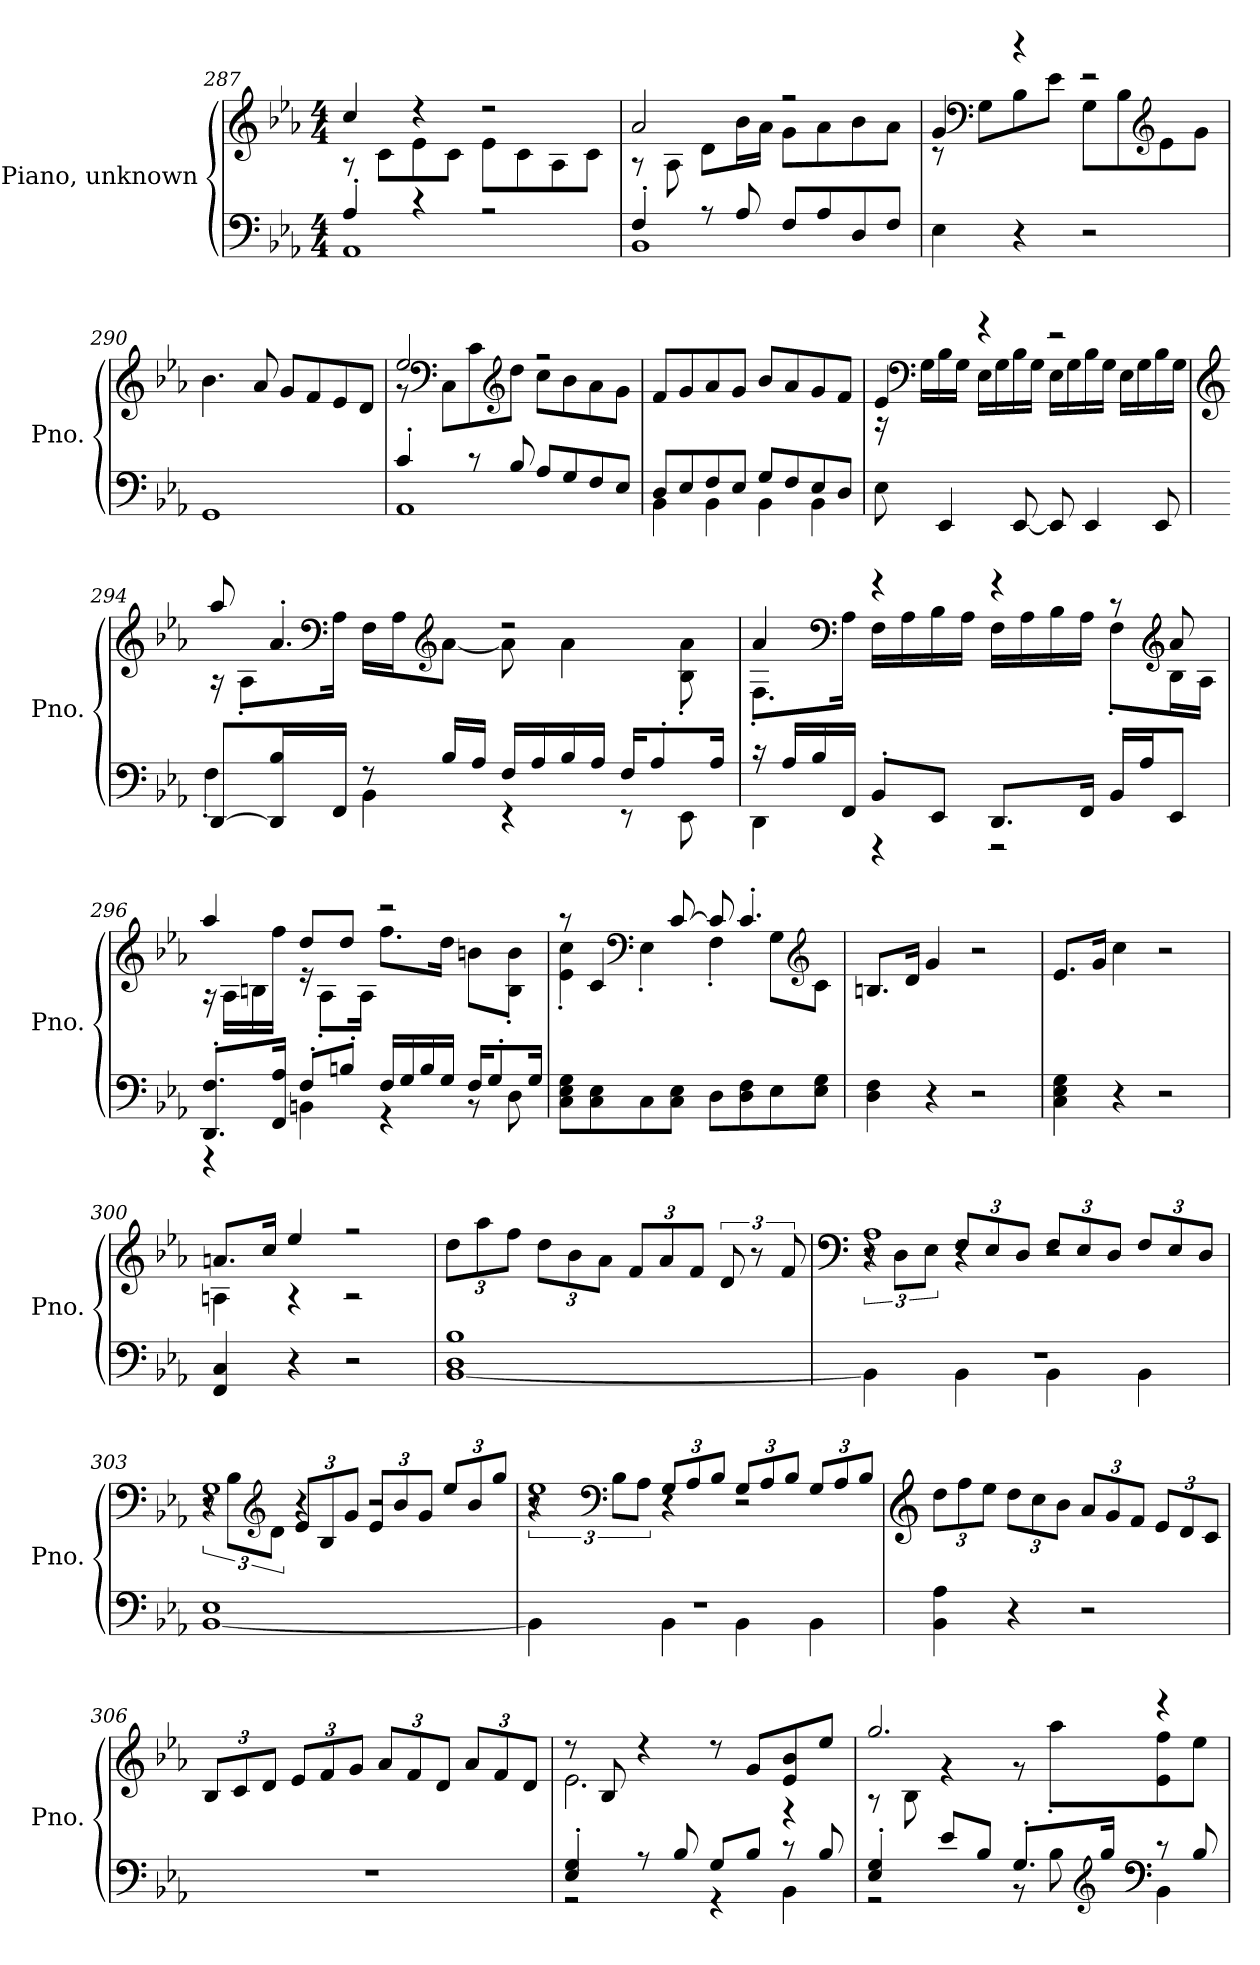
**kern	**kern
*part1	*part1
*staff2	*staff1
*I"Piano, unknown	*
*I'Pno.	*
*clefF4	*clefG2
*k[b-e-a-]	*k[b-e-a-]
*M4/4	*M4/4
=287	=287
*^	*^
4A-'/	1AA-	4cc/	8r
.	.	.	8c\L
4r	.	4r	8e-\
.	.	.	8c\J
2r	.	2r	8e-\L
.	.	.	8c\
.	.	.	8A-\
.	.	.	8c\J
!!LO:LB:g=z	!!
=288	=288	=288	=288
4F'/	1BB-	2a-/	8r
.	.	.	8A-\
8r	.	.	8d\L
8A-/	.	.	16b-\L
.	.	.	16a-\JJ
8F/L	.	2r	8g\L
8A-/	.	.	8a-\
8D/	.	.	8b-\
8F/J	.	.	8a-\J
*v	*v	*	*
=289	=289	=289
4E-\	4g/	8r
*	*clefF4	*
.	.	8G\L
4r	4r	8B-\
.	.	8e-\J
2r	2r	8G\L
.	.	8B-\
*	*clefG2	*
.	.	8e-\
.	.	8g\J
*	*v	*v
=290	=290
1GG	4.b-\
.	8a-/
.	8g/L
.	8f/
.	8e-/
.	8d/J
=291	=291
*^	*^
4c'/	1AA-	2ee-/	8r
*	*	*clefF4	*
.	.	.	8C\L
8r	.	.	8c\
*	*	*clefG2	*
8B-/	.	.	8dd\J
8A-/L	.	2r	8cc\L
8G/	.	.	8b-\
8F/	.	.	8a-\
8E-/J	.	.	8g\J
*	*	*v	*v
!!LO:LB:g=z
=292	=292	=292
8D/L	4BB-\	8f/L
8E-/	.	8g/
8F/	4BB-\	8a-/
8E-/J	.	8g/J
8G/L	4BB-\	8b-/L
8F/	.	8a-/
8E-/	4BB-\	8g/
8D/J	.	8f/J
*v	*v	*
=293	=293
*	*^
8E-\	4e-/	16r
*	*clefF4	*
.	.	16G\LL
4EE-/	.	16B-\
.	.	16G\JJ
.	4r	16E-\LL
.	.	16G\
[8EE-/	.	16B-\
.	.	16G\JJ
8EE-/]	2r	16E-\LL
.	.	16G\
4EE-/	.	16B-\
.	.	16G\JJ
.	.	16E-\LL
.	.	16G\
8EE-/	.	16B-\
.	.	16G\JJ
!!LO:LB:g=z	!!
=294	=294	=294
*	*clefG2	*
*^	*	*
[8DD/L	4F'\	8aa-/	16r
.	.	.	8A-'\L
16DD/] 16B-/L	.	4.a-'/	.
*	*	*clefF4	*
16FF/JJ	.	.	16A-\Jk
8r	4BB-\	.	16F\LL
.	.	.	16A-\J
*	*	*clefG2	*
16B-/LL	.	.	[8a-\J
16A-/JJ	.	.	.
16F/LL	4r	2r	8a-\]
16A-/	.	.	.
16B-/	.	.	4a-\
16A-/JJ	.	.	.
16F/KL	8r	.	.
8A-'/	.	.	.
.	8EE-\	.	8B-\' 8a-\'
16A-/Jk	.	.	.
=295	=295	=295	=295
16r	4DD\	4a-/	8.F'\L
16A-/LL	.	.	.
16B-/	.	.	.
*	*	*clefF4	*
16FF/JJ	.	.	16A-\Jk
8BB-'/L	4r	4r	16F\LL
.	.	.	16A-\
8EE-/J	.	.	16B-\
.	.	.	16A-\JJ
8.DD/L	2r	4r	16F\LL
.	.	.	16A-\
.	.	.	16B-\
16FF/Jk	.	.	16A-\JJ
16BB-/LL	.	8r	8F'\L
16A-/J	.	.	.
*	*	*clefG2	*
8EE-/J	.	8a-/	16B-\L
.	.	.	16A-\JJ
!!LO:PB:g=z	!!
=296	=296	=296	=296
8.DD/' 8.F/'L	4r	4aa-/	16r
.	.	.	16A-\LL
.	.	.	16Bn\
16FF/ 16A-/Jk	.	.	16ff\JJ
8F'/L	4BBn\	8dd/L	16r
.	.	.	8A-'\L
8Bn'/J	.	8dd/J	.
.	.	.	16A-\Jk
16F/LL	4r	2r	8.ff\L
16G/	.	.	.
16B/	.	.	.
16G/JJ	.	.	16dd\Jk
16F/KL	8r	.	8bn\L
8G'/	.	.	.
.	8D\	.	8B\' 8b\'J
16G/Jk	.	.	.
*v	*v	*	*
=297	=297	=297
8C\ 8E-\ 8G\L	8r	4e-\' 4cc\'
8C\ 8E-\	4c/	.
*	*clefF4	*
8C\	.	4E-'\
8C\ 8E-\J	[8c/	.
8D\L	8c/]	4F'\
8D\ 8F\	4.c'/	.
8E-\	.	8G\L
*	*clefG2	*
8E-\ 8G\J	.	8c\J
*	*v	*v
=298	=298
4D\ 4F\	8.Bn/L
.	16d/Jk
4r	4g/
2r	2r
=299	=299
4C\ 4E-\ 4G\	8.e-/L
.	16g/Jk
4r	4cc\
2r	2r
!!LO:LB:g=z
=300	=300
*	*^
4FF/ 4C/	8.an/L	4An\
.	16cc/Jk	.
4r	4ee-/	4r
2r	2r	2r
*	*v	*v
=301	=301
*^	*
*	*	*Xbrackettup
1D 1B-	[1BB-	12dd\L
.	.	12aa-\
.	.	12ff\J
.	.	12dd\L
.	.	12b-\
.	.	12a-\J
.	.	12f/L
.	.	12a-/
.	.	12f/J
*	*	*brackettup
.	.	12d/
.	.	12r
.	.	12f/
=302	=302	=302
*	*	*clefF4
*	*	*^
*	*	*	*^
1r	4BB-\]	1A-	12r	4r
.	.	.	12D\L	.
.	.	.	12E-\J	.
*	*	*	*	*Xbrackettup
.	4BB-\	.	4r	12F/L
.	.	.	.	12E-/
.	.	.	.	12D/J
.	4BB-\	.	2r	12F/L
.	.	.	.	12E-/
.	.	.	.	12D/J
.	4BB-\	.	.	12F/L
.	.	.	.	12E-/
.	.	.	.	12D/J
!!LO:LB:g=z	!!	!!
=303	=303	=303	=303	=303
*	*	*	*brackettup	*
1E-	[1BB-	4r	12r	1G
.	.	.	12B-\L	.
*	*	*clefG2	*	*
.	.	.	12d\J	.
*	*	*Xbrackettup	*	*
.	.	12e-/L	4r	.
.	.	12B-/	.	.
.	.	12g/J	.	.
.	.	12e-/L	2r	.
.	.	12b-/	.	.
.	.	12g/J	.	.
.	.	12ee-/L	.	.
.	.	12b-/	.	.
.	.	12gg/J	.	.
=304	=304	=304	=304	=304
*	*	*	*brackettup	*
1r	4BB-\]	1ee-	12r	4r
*	*	*clefF4	*	*
.	.	.	12B-\L	.
.	.	.	12A-\J	.
*	*	*	*	*Xbrackettup
.	4BB-\	.	4r	12G/L
.	.	.	.	12A-/
.	.	.	.	12B-/J
.	4BB-\	.	2r	12G/L
.	.	.	.	12A-/
.	.	.	.	12B-/J
.	4BB-\	.	.	12G/L
.	.	.	.	12A-/
.	.	.	.	12B-/J
*v	*v	*	*	*
*	*v	*v	*v
=305	=305
*	*clefG2
4BB-\ 4A-\	12dd\L
.	12ff\
.	12ee-\J
4r	12dd\L
.	12cc\
.	12b-\J
2r	12a-/L
.	12g/
.	12f/J
.	12e-/L
.	12d/
.	12c/J
!!LO:LB:g=z
=306	=306
1r	12B-/L
.	12c/
.	12d/J
.	12e-/L
.	12f/
.	12g/J
.	12a-/L
.	12f/
.	12d/J
.	12a-/L
.	12f/
.	12d/J
=307	=307
*^	*^
4E-/' 4G/'	2r	8r	2.e-\
.	.	8B-/	.
8r	.	4r	.
8B-/	.	.	.
8G/L	4r	8r	.
8B-/J	.	8g/L	.
8r	4BB-\	8e-/ 8b-/	4r
8B-/	.	8ee-/J	.
=308	=308	=308	=308
4E-/' 4G/'	2r	2.gg/	8r
.	.	.	8B-\
8e-/L	.	.	4r
8B-/J	.	.	.
8.G'/L	8r	.	8r
.	8B-\	.	8aa-'\L
*clefG2	*	*	*
16gg/Jk	.	.	.
*clefF4	*	*	*
8r	4BB-\	4r	8e-\ 8ff\
8B-/	.	.	8ee-\J
*v	*v	*	*
*	*v	*v
=	=
*-	*-
